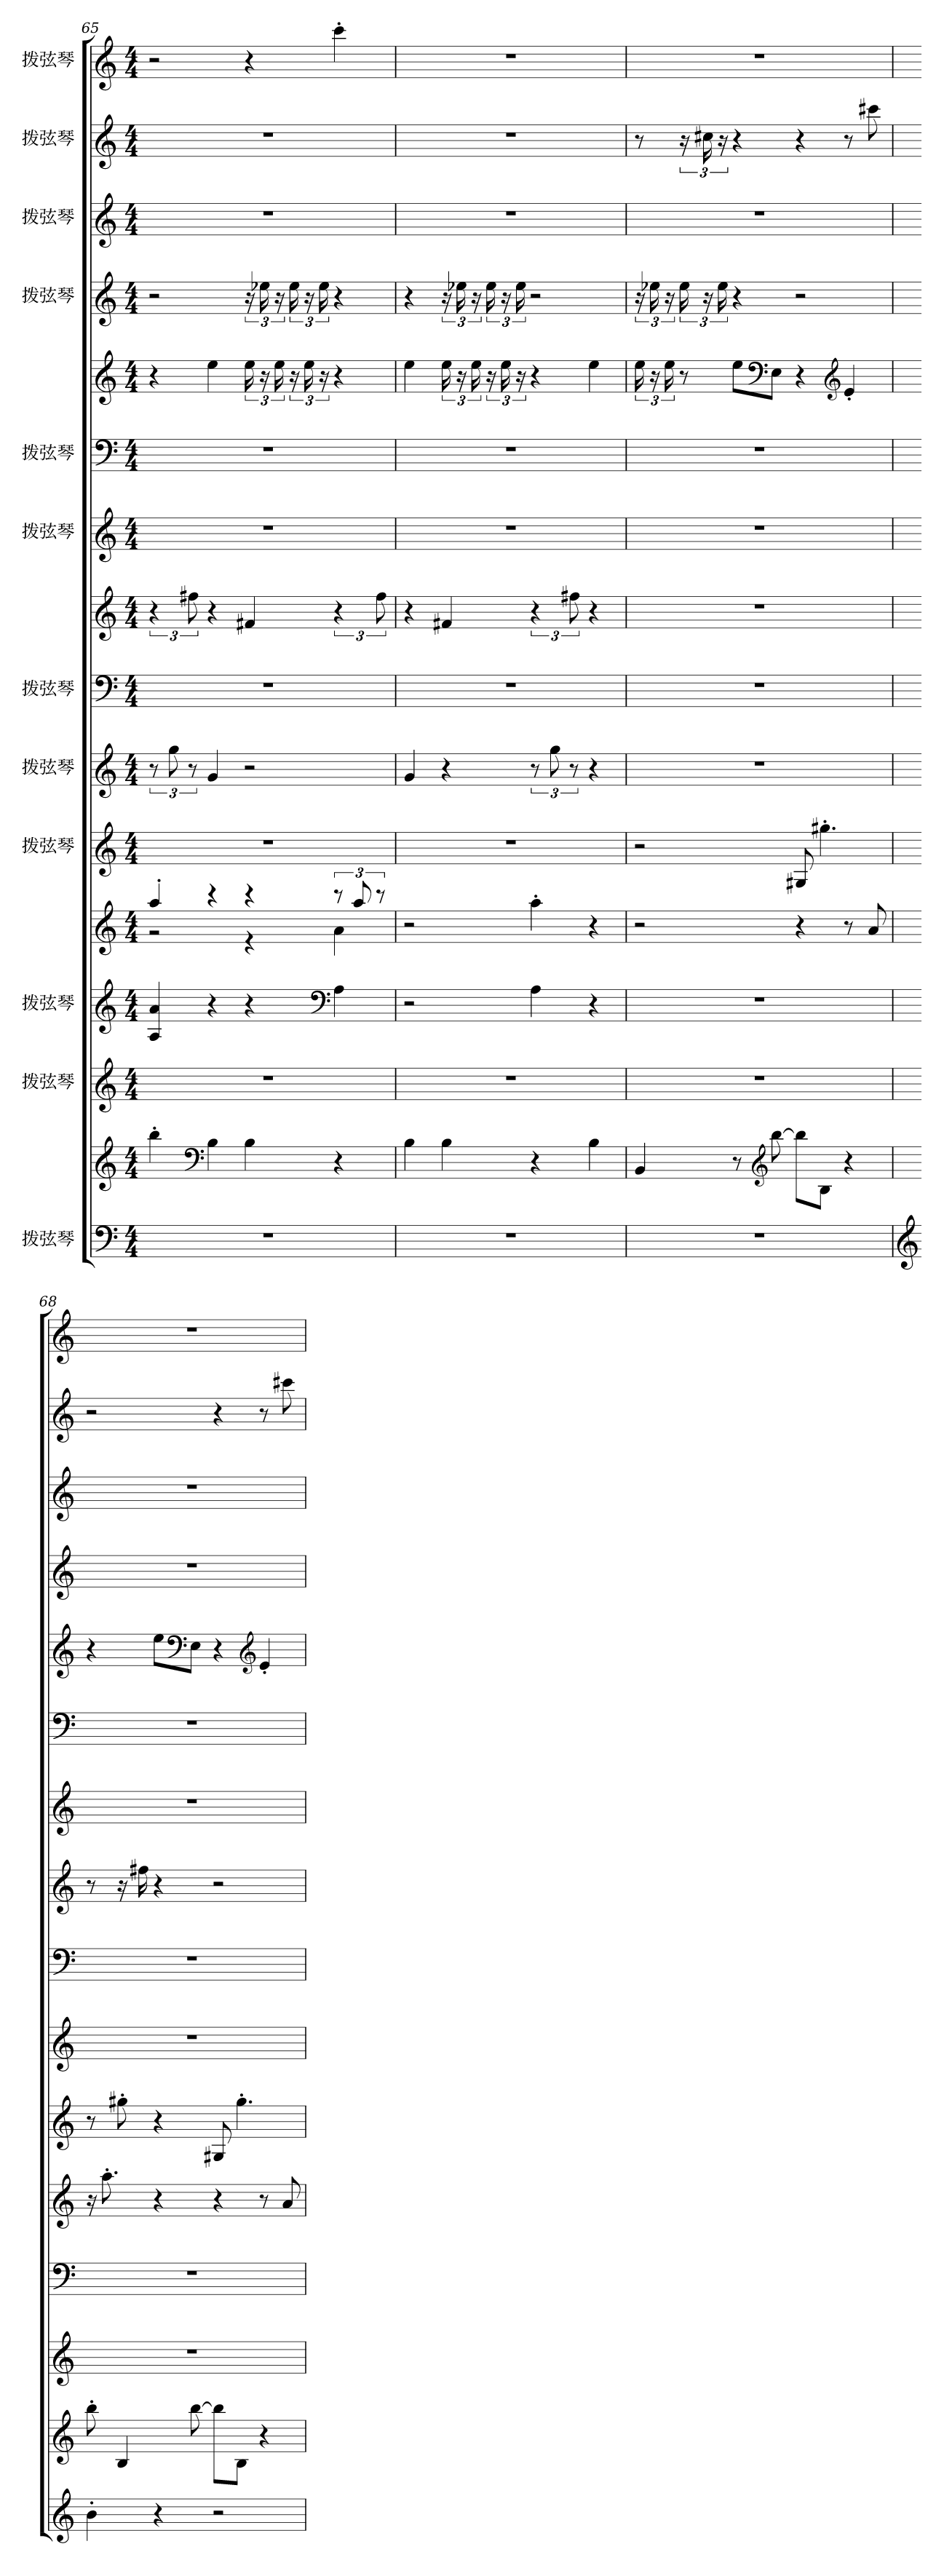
**kern	**kern	**kern	**kern	**kern	**kern	**kern	**kern	**kern	**kern	**kern	**kern	**kern	**kern	**kern	**kern
*part12	*part12	*part11	*part10	*part10	*part9	*part8	*part7	*part7	*part6	*part5	*part5	*part4	*part3	*part2	*part1
*staff16	*staff15	*staff14	*staff13	*staff12	*staff11	*staff10	*staff9	*staff8	*staff7	*staff6	*staff5	*staff4	*staff3	*staff2	*staff1
*I"拨弦琴	*	*I"拨弦琴	*I"拨弦琴	*	*I"拨弦琴	*I"拨弦琴	*I"拨弦琴	*	*I"拨弦琴	*I"拨弦琴	*	*I"拨弦琴	*I"拨弦琴	*I"拨弦琴	*I"拨弦琴
!!LO:PB:g=z
*clefF4	*clefG2	*clefG2	*clefG2	*clefG2	*clefG2	*clefG2	*clefF4	*clefG2	*clefG2	*clefF4	*clefG2	*clefG2	*clefG2	*clefG2	*clefG2
*k[]	*k[]	*k[]	*k[]	*k[]	*k[]	*k[]	*k[]	*k[]	*k[]	*k[]	*k[]	*k[]	*k[]	*k[]	*k[]
*M4/4	*M4/4	*M4/4	*M4/4	*M4/4	*M4/4	*M4/4	*M4/4	*M4/4	*M4/4	*M4/4	*M4/4	*M4/4	*M4/4	*M4/4	*M4/4
=65	=65	=65	=65	=65	=65	=65	=65	=65	=65	=65	=65	=65	=65	=65	=65
*	*	*	*	*^	*	*	*	*	*	*	*	*	*	*	*
1r	4bb'\	1r	4A/ 4a/	4aa'/	2r	1r	12r	1r	6r	1r	1r	4r	2r	1r	1r	2r
.	.	.	.	.	.	.	12gg\	.	.	.	.	.	.	.	.	.
.	.	.	.	.	.	.	12r	.	12ff#X\	.	.	.	.	.	.	.
*	*clefF4	*	*	*	*	*	*	*	*	*	*	*	*	*	*	*
.	4B\	.	4r	4r	.	.	4g/	.	4r	.	.	4ee\	.	.	.	.
.	4B\	.	4r	4r	4r	.	2r	.	4f#X/	.	.	24ee\	24r	.	.	4r
.	.	.	.	.	.	.	.	.	.	.	.	24r	24ee-X\	.	.	.
.	.	.	.	.	.	.	.	.	.	.	.	24ee\	24r	.	.	.
.	.	.	.	.	.	.	.	.	.	.	.	24r	24ee-\	.	.	.
.	.	.	.	.	.	.	.	.	.	.	.	24ee\	24r	.	.	.
.	.	.	.	.	.	.	.	.	.	.	.	24r	24ee-\	.	.	.
*	*	*	*clefF4	*	*	*	*	*	*	*	*	*	*	*	*	*
.	4r	.	4A\	12r	4a\	.	.	.	6r	.	.	4r	4r	.	.	4ccc'\
.	.	.	.	12aa/	.	.	.	.	.	.	.	.	.	.	.	.
.	.	.	.	12r	.	.	.	.	12ff#\	.	.	.	.	.	.	.
*	*	*	*	*v	*v	*	*	*	*	*	*	*	*	*	*	*
=66	=66	=66	=66	=66	=66	=66	=66	=66	=66	=66	=66	=66	=66	=66	=66
1r	4B\	1r	2r	2r	1r	4g/	1r	4r	1r	1r	4ee\	4r	1r	1r	1r
.	4B\	.	.	.	.	4r	.	4f#X/	.	.	24ee\	24r	.	.	.
.	.	.	.	.	.	.	.	.	.	.	24r	24ee-X\	.	.	.
.	.	.	.	.	.	.	.	.	.	.	24ee\	24r	.	.	.
.	.	.	.	.	.	.	.	.	.	.	24r	24ee-\	.	.	.
.	.	.	.	.	.	.	.	.	.	.	24ee\	24r	.	.	.
.	.	.	.	.	.	.	.	.	.	.	24r	24ee-\	.	.	.
.	4r	.	4A\	4aa'\	.	12r	.	6r	.	.	4r	2r	.	.	.
.	.	.	.	.	.	12gg\	.	.	.	.	.	.	.	.	.
.	.	.	.	.	.	12r	.	12ff#X\	.	.	.	.	.	.	.
.	4B\	.	4r	4r	.	4r	.	4r	.	.	4ee\	.	.	.	.
!!LO:PB:g=z
=67	=67	=67	=67	=67	=67	=67	=67	=67	=67	=67	=67	=67	=67	=67	=67
1r	4BB/	1r	1r	2r	2r	1r	1r	1r	1r	1r	24ee\	24r	1r	8r	1r
.	.	.	.	.	.	.	.	.	.	.	24r	24ee-X\	.	.	.
.	.	.	.	.	.	.	.	.	.	.	24ee\	24r	.	.	.
.	.	.	.	.	.	.	.	.	.	.	8r	24ee-\	.	24r	.
.	.	.	.	.	.	.	.	.	.	.	.	24r	.	24cc#X\	.
.	.	.	.	.	.	.	.	.	.	.	.	24ee-\	.	24r	.
.	8r	.	.	.	.	.	.	.	.	.	8ee\L	4r	.	4r	.
*	*clefG2	*	*	*	*	*	*	*	*	*	*clefF4	*	*	*	*
.	[8bb\	.	.	.	.	.	.	.	.	.	8E\J	.	.	.	.
.	8bb\L]	.	.	4r	8G#X/	.	.	.	.	.	4r	2r	.	4r	.
.	8B\J	.	.	.	4.gg#X'\	.	.	.	.	.	.	.	.	.	.
*	*	*	*	*	*	*	*	*	*	*	*clefG2	*	*	*	*
.	4r	.	.	8r	.	.	.	.	.	.	4e'/	.	.	8r	.
.	.	.	.	8a/	.	.	.	.	.	.	.	.	.	8ccc#X\	.
=68	=68	=68	=68	=68	=68	=68	=68	=68	=68	=68	=68	=68	=68	=68	=68
*clefG2	*	*	*	*	*	*	*	*	*	*	*	*	*	*	*
4b'\	8bb'\	1r	1r	16r	8r	1r	1r	8r	1r	1r	4r	1r	1r	2r	1r
.	.	.	.	8.aa'\	.	.	.	.	.	.	.	.	.	.	.
.	4B/	.	.	.	8gg#X'\	.	.	16r	.	.	.	.	.	.	.
.	.	.	.	.	.	.	.	16ff#X\	.	.	.	.	.	.	.
4r	.	.	.	4r	4r	.	.	4r	.	.	8ee\L	.	.	.	.
*	*	*	*	*	*	*	*	*	*	*	*clefF4	*	*	*	*
.	[8bb\	.	.	.	.	.	.	.	.	.	8E\J	.	.	.	.
2r	8bb\L]	.	.	4r	8G#X/	.	.	2r	.	.	4r	.	.	4r	.
.	8B\J	.	.	.	4.gg#'\	.	.	.	.	.	.	.	.	.	.
*	*	*	*	*	*	*	*	*	*	*	*clefG2	*	*	*	*
.	4r	.	.	8r	.	.	.	.	.	.	4e'/	.	.	8r	.
.	.	.	.	8a/	.	.	.	.	.	.	.	.	.	8ccc#X\	.
=	=	=	=	=	=	=	=	=	=	=	=	=	=	=	=
*-	*-	*-	*-	*-	*-	*-	*-	*-	*-	*-	*-	*-	*-	*-	*-
